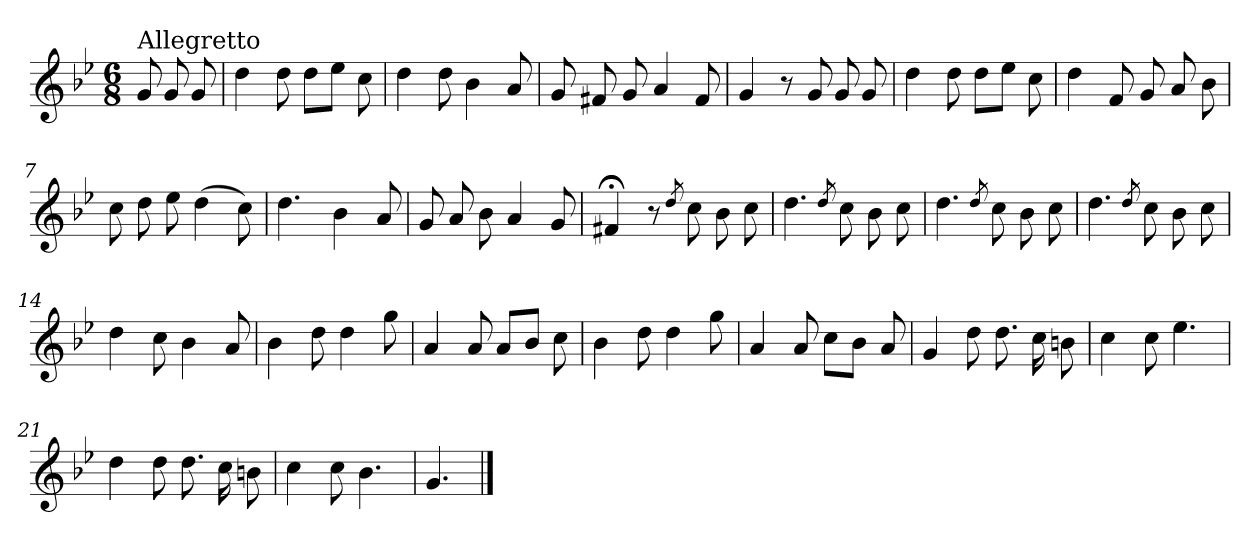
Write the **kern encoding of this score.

**kern
*part1
*staff1
*clefG2
*k[b-e-]
*B-:
*M6/8
=
!LO:TX:a:t=Allegretto
8g/
8g/
8g/
=1
4dd\
8dd\
8dd\L
8ee-\J
8cc\
=2
4dd\
8dd\
4b-\
8a/
=3
8g/
8f#X/
8g/
4a/
8f#/
=4
4g/
8r
8g/
8g/
8g/
=5
4dd\
8dd\
8dd\L
8ee-\J
8cc\
!!LO:LB:g=z
=6
4dd\
8f/
8g/
8a/
8b-\
=7
8cc\
8dd\
8ee-\
(>4dd\
8cc\)
=8
4.dd\
4b-\
8a/
=9
8g/
8a/
8b-\
4a/
8g/
=10
4f#X;</
8r
8qdd/
8cc\
8b-\
8cc\
=11
4.dd\
8qdd/
8cc\
8b-\
8cc\
!!LO:LB:g=z
=12
4.dd\
8qdd/
8cc\
8b-\
8cc\
=13
4.dd\
8qdd/
8cc\
8b-\
8cc\
=14
4dd\
8cc\
4b-\
8a/
=15
4b-\
8dd\
4dd\
8gg\
=16
4a/
8a/
8a/L
8b-/J
8cc\
=17
4b-\
8dd\
4dd\
8gg\
=18
4a/
8a/
8cc\L
8b-\J
8a/
!!LO:LB:g=z
=19
4g/
8dd\
8.dd\
16cc\
8bn\
=20
4cc\
8cc\
4.ee-\
=21
4dd\
8dd\
8.dd\
16cc\
8bn\
=22
4cc\
8cc\
4.b-\
!!LO:LB:g=z
=23
4.g/
==
*-
